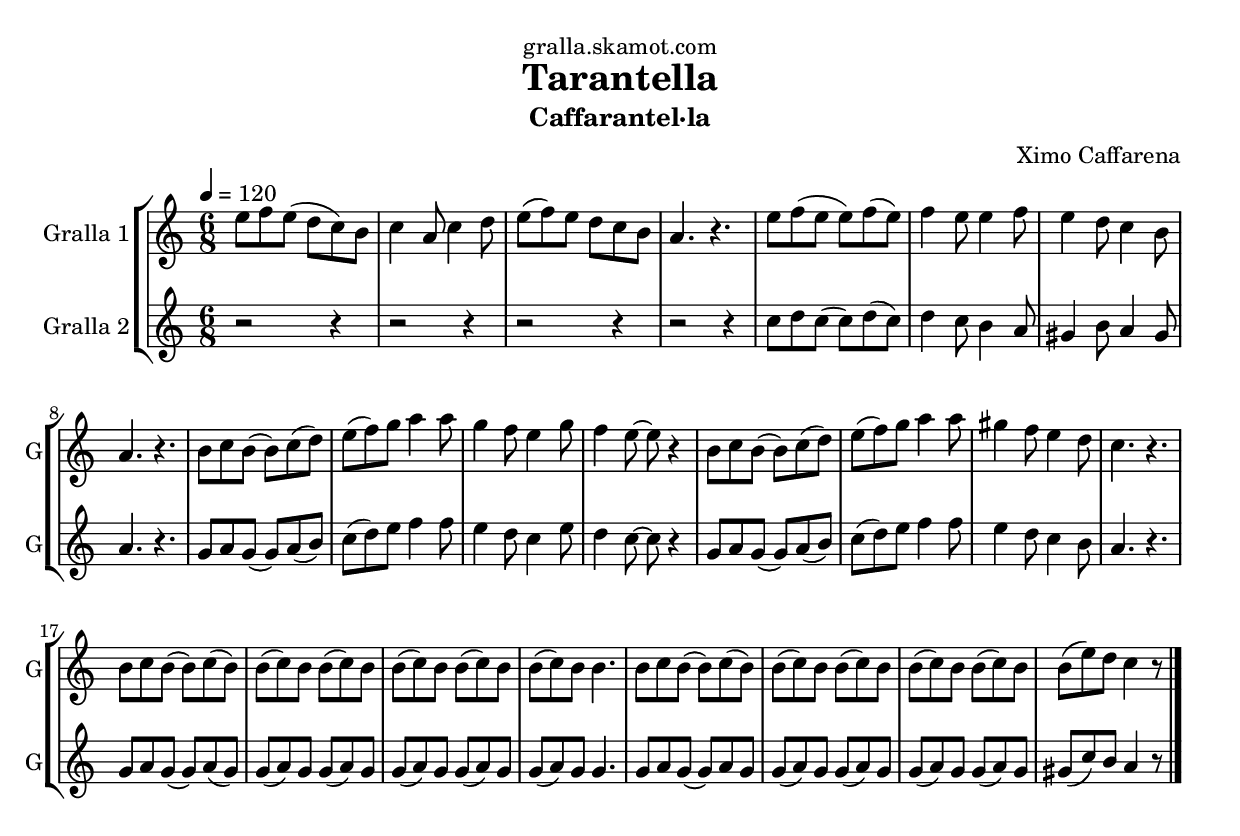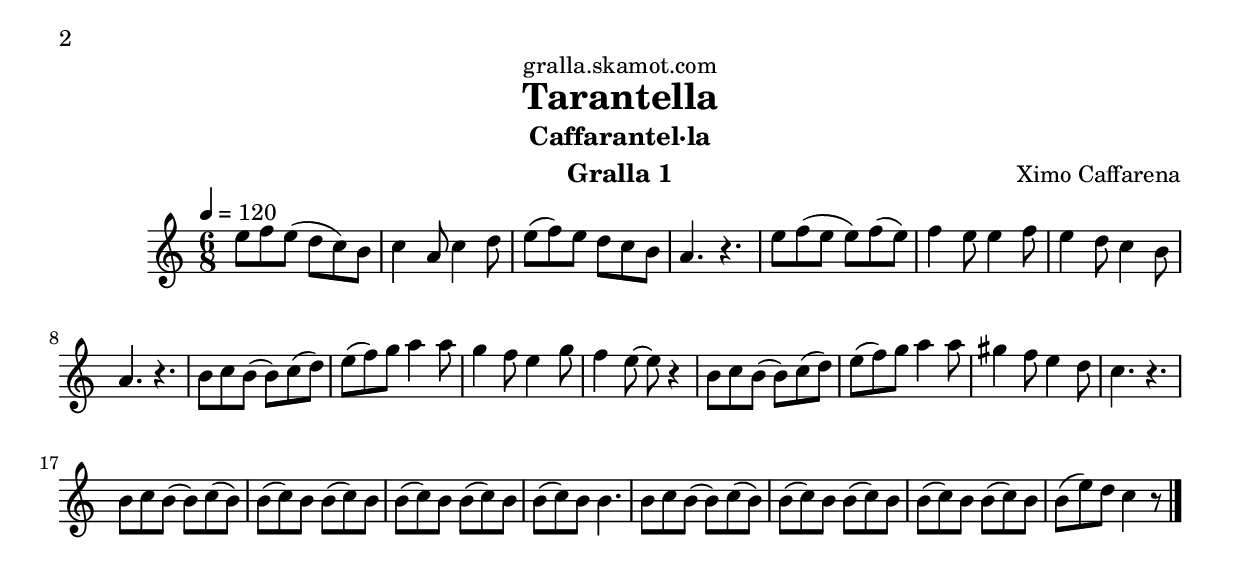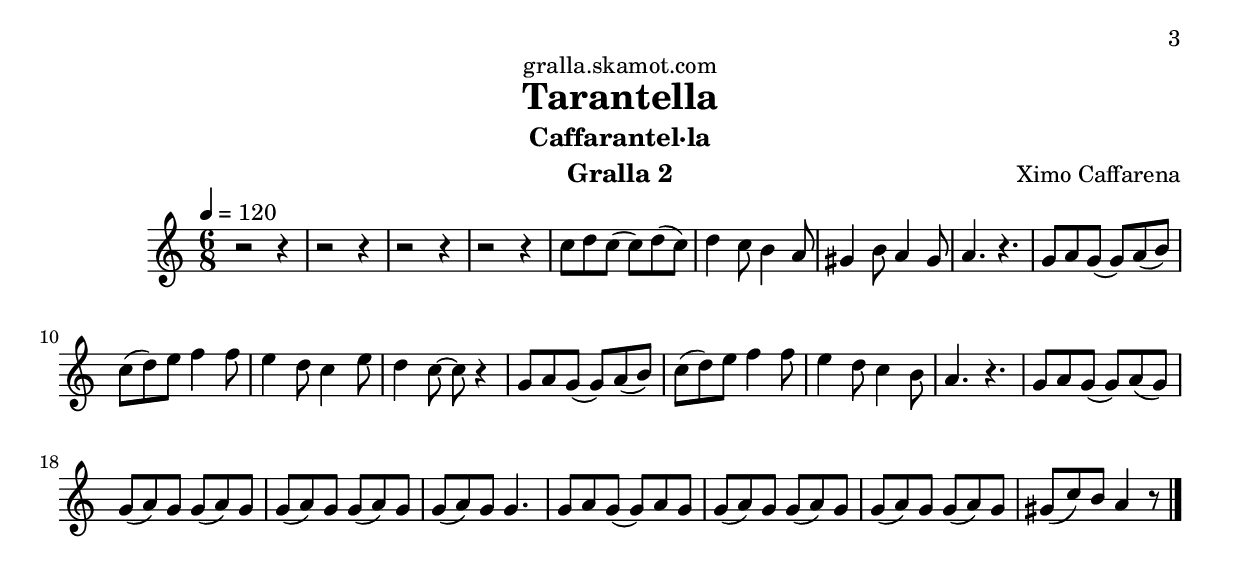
\version "2.16.2"

\header {
  dedication="gralla.skamot.com"
  title="Tarantella"
  subtitle="Caffarantel·la"
  subsubtitle=""
  poet=""
  meter=""
  piece=""
  composer="Ximo Caffarena"
  arranger=""
  opus=""
  instrument=""
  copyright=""
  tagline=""
}

liniaroAa =
\relative e''
{
  \tempo 4=120
  \clef treble
  \key c \major
  \time 6/8
  e8 f e ( d c ) b  |
  c4 a8 c4 d8  |
  e8 ( f ) e d c b  |
  a4. r  |
  %05
  e'8 f ( e e ) f ( e )  |
  f4 e8 e4 f8  |
  e4 d8 c4 b8  |
  a4. r  |
  b8 c b ( b ) c ( d )  |
  %10
  e8 ( f ) g a4 a8  |
  g4 f8 e4 g8  |
  f4 e8 ~ e r4  |
  b8 c b ( b ) c ( d )  |
  e8 ( f ) g a4 a8  |
  %15
  gis4 f8 e4 d8  |
  c4. r  |
  b8 c b ( b ) c ( b )  |
  b8 ( c ) b b ( c ) b  |
  b8 ( c ) b b ( c ) b  |
  %20
  b8 ( c ) b b4.  |
  b8 c b ( b ) c ( b )  |
  b8 ( c ) b b ( c ) b  |
  b8 ( c ) b b ( c ) b  |
  b8 ( e ) d c4 r8  \bar "|."
}

liniaroAb =
\relative c''
{
  \tempo 4=120
  \clef treble
  \key c \major
  \time 6/8
  r2 r4  |
  r2 r4  |
  r2 r4  |
  r2 r4  |
  %05
  c8 d c ( c ) d ( c )  |
  d4 c8 b4 a8  |
  gis4 b8 a4 gis8  |
  a4. r  |
  g8 a g ( g ) a ( b )  |
  %10
  c8 ( d ) e f4 f8  |
  e4 d8 c4 e8  |
  d4 c8 ~ c r4  |
  g8 a g ( g ) a ( b )  |
  c8 ( d ) e f4 f8  |
  %15
  e4 d8 c4 b8  |
  a4. r  |
  g8 a g ( g ) a ( g )  |
  g8 ( a ) g g ( a ) g  |
  g8 ( a ) g g ( a ) g  |
  %20
  g8 ( a ) g g4.  |
  g8 a g ( g ) a g   |
  g8 ( a ) g g ( a ) g  |
  g8 ( a ) g g ( a ) g  |
  gis8 ( c ) b a4 r8  \bar "|."
}

\bookpart {
  \score {
    \new StaffGroup {
      \override Score.RehearsalMark #'self-alignment-X = #LEFT
      <<
        \new Staff \with {instrumentName = #"Gralla 1" shortInstrumentName = #"G"} \liniaroAa
        \new Staff \with {instrumentName = #"Gralla 2" shortInstrumentName = #"G"} \liniaroAb
      >>
    }
    \layout {}
  }
  \score { \unfoldRepeats
    \new StaffGroup {
      \override Score.RehearsalMark #'self-alignment-X = #LEFT
      <<
        \new Staff \with {instrumentName = #"Gralla 1" shortInstrumentName = #"G"} \liniaroAa
        \new Staff \with {instrumentName = #"Gralla 2" shortInstrumentName = #"G"} \liniaroAb
      >>
    }
    \midi {
      \set Staff.midiInstrument = "oboe"
      \set DrumStaff.midiInstrument = "drums"
    }
  }
}

\bookpart {
  \header {instrument="Gralla 1"}
  \score {
    \new StaffGroup {
      \override Score.RehearsalMark #'self-alignment-X = #LEFT
      <<
        \new Staff \liniaroAa
      >>
    }
    \layout {}
  }
  \score { \unfoldRepeats
    \new StaffGroup {
      \override Score.RehearsalMark #'self-alignment-X = #LEFT
      <<
        \new Staff \liniaroAa
      >>
    }
    \midi {
      \set Staff.midiInstrument = "oboe"
      \set DrumStaff.midiInstrument = "drums"
    }
  }
}

\bookpart {
  \header {instrument="Gralla 2"}
  \score {
    \new StaffGroup {
      \override Score.RehearsalMark #'self-alignment-X = #LEFT
      <<
        \new Staff \liniaroAb
      >>
    }
    \layout {}
  }
  \score { \unfoldRepeats
    \new StaffGroup {
      \override Score.RehearsalMark #'self-alignment-X = #LEFT
      <<
        \new Staff \liniaroAb
      >>
    }
    \midi {
      \set Staff.midiInstrument = "oboe"
      \set DrumStaff.midiInstrument = "drums"
    }
  }
}

